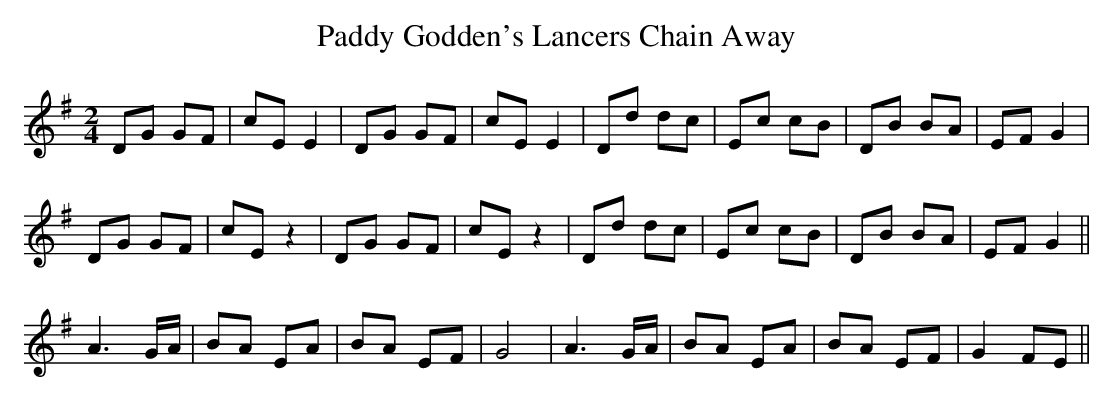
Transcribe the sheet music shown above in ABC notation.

X:1
T:Paddy Godden's Lancers Chain Away
M:2/4
L:1/8
K:G
DG GF|cE E2|DG GF|cE E2|Dd dc|Ec cB|DB BA|EF G2|
DG GF|cE z2|DG GF|cE z2|Dd dc|Ec cB|DB BA|EF G2||
A3 G/2A/2|BA EA|BA EF|G4|A3 G/2A/2|BA EA|BA EF|G2 FE||
